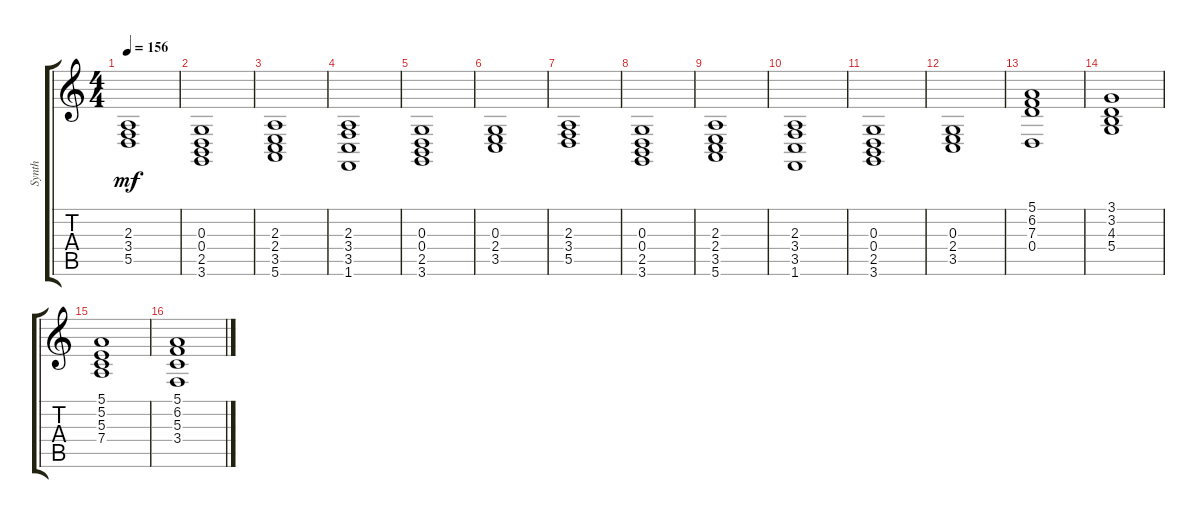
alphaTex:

\track ("Synth" "Synth") {instrument synthstrings1}
\staff {score tabs}
\tuning (E4 B3 G3 D3 A2 E2) {hide}
\ts (4 4)
\tempo 156
\clef g2
\ks c
(2.3 3.4 5.5).1{dy mf} |
(0.3 0.4 2.5 3.6).1 |
(2.3 2.4 3.5 5.6).1 |
(2.3 3.4 3.5 1.6).1 |
(0.3 0.4 2.5 3.6).1 |
(0.3 2.4 3.5).1 |
(2.3 3.4 5.5).1 |
(0.3 0.4 2.5 3.6).1 |
(2.3 2.4 3.5 5.6).1 |
(2.3 3.4 3.5 1.6).1 |
(0.3 0.4 2.5 3.6).1 |
(0.3 2.4 3.5).1 |
(5.1 6.2 7.3 0.4).1 |
(3.1 3.2 4.3 5.4).1 |
(5.1 5.2 5.3 7.4).1 |
(5.1 6.2 5.3 3.4).1
